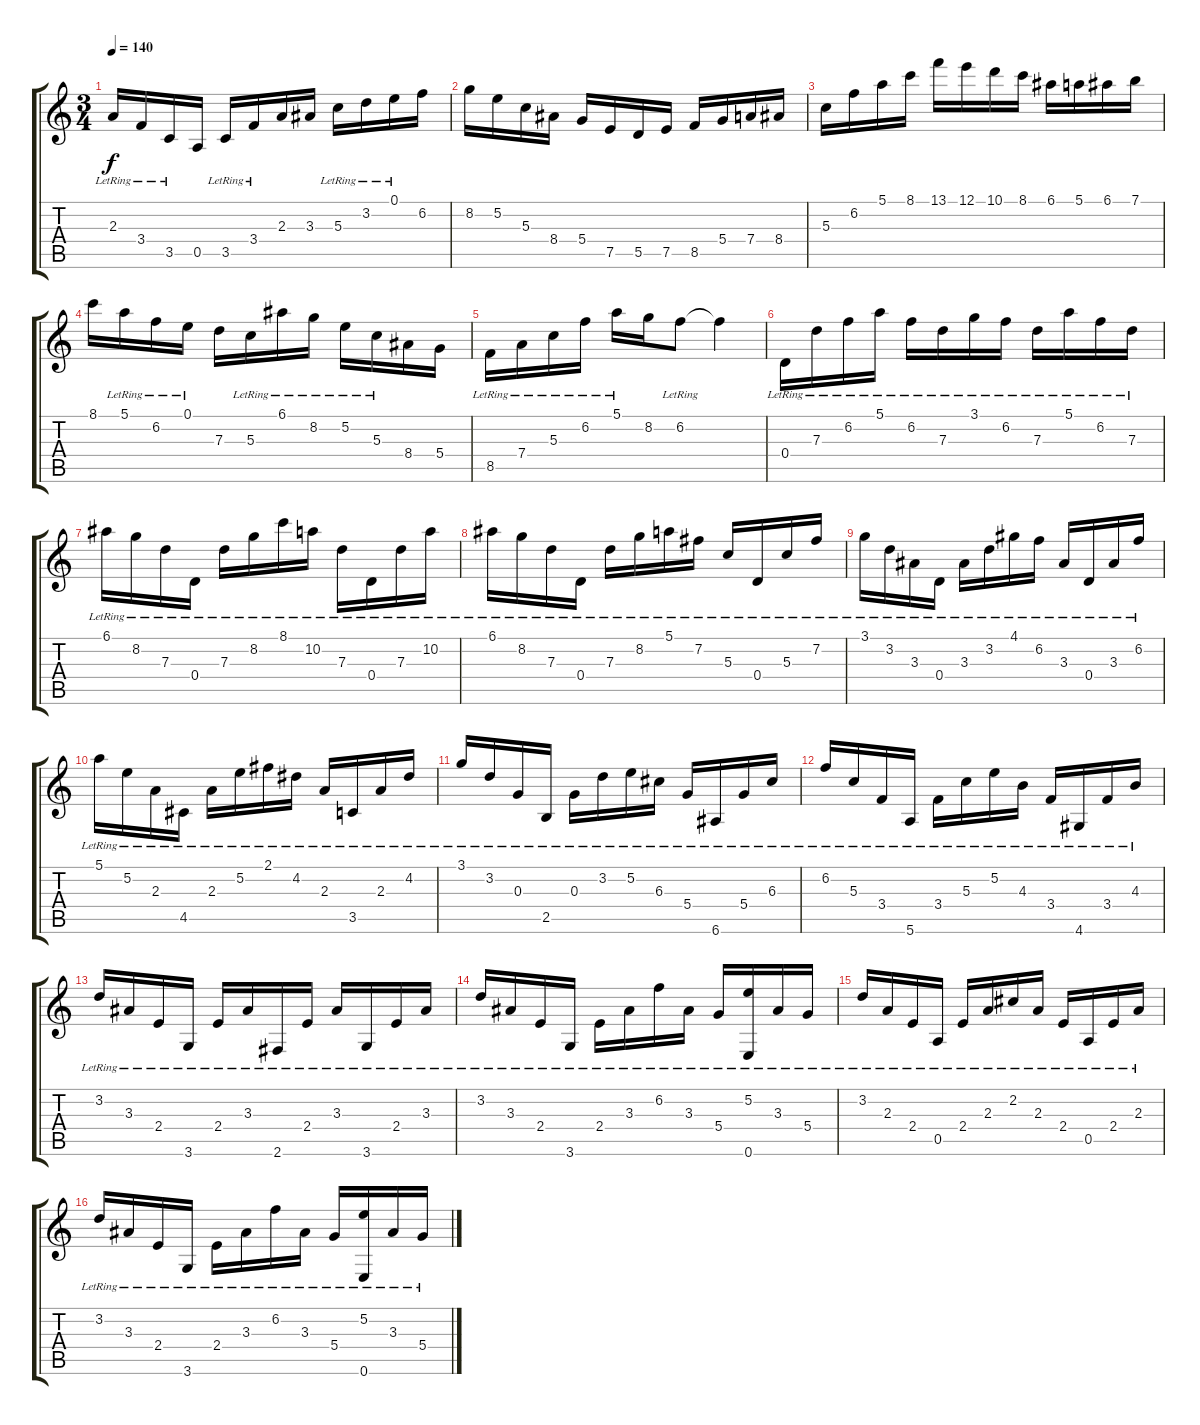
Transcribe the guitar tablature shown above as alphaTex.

\track "" {instrument acousticguitarnylon}
\staff {score tabs}
\tuning (E4 B3 G3 D3 A2 E2) {hide}
\ts (3 4)
\tempo 140
\clef g2
\ks c
2.3{lr}.16{dy f} 3.4{lr}.16 3.5{lr}.16 0.5.16 3.5{lr}.16 3.4{lr}.16 2.3.16 3.3.16 5.3{lr}.16 3.2{lr}.16 0.1{lr}.16 6.2.16 |
8.2.16 5.2.16 5.3.16 8.4.16 5.4.16 7.5.16 5.5.16 7.5.16 8.5.16 5.4.16 7.4.16 8.4.16 |
5.3.16 6.2.16 5.1.16 8.1.16 13.1.16 12.1.16 10.1.16 8.1.16 6.1.16 5.1.16 6.1.16 7.1.16 |
8.1.16 5.1{lr}.16 6.2{lr}.16 0.1{lr}.16 7.3.16 5.3{lr}.16 6.1{lr}.16 8.2{lr}.16 5.2{lr}.16 5.3{lr}.16 8.4.16 5.4.16 |
8.5{lr}.16 7.4{lr}.16 5.3{lr}.16 6.2{lr}.16 5.1{lr}.16 8.2.16 6.2{lr}.8 6.2{t}.4 |
0.4{lr}.16 7.3{lr}.16 6.2{lr}.16 5.1{lr}.16 6.2{lr}.16 7.3{lr}.16 3.1{lr}.16 6.2{lr}.16 7.3{lr}.16 5.1{lr}.16 6.2{lr}.16 7.3{lr}.16 |
6.1{lr}.16 8.2{lr}.16 7.3{lr}.16 0.4{lr}.16 7.3{lr}.16 8.2{lr}.16 8.1{lr}.16 10.2{lr}.16 7.3{lr}.16 0.4{lr}.16 7.3{lr}.16 10.2{lr}.16 |
6.1{lr}.16 8.2{lr}.16 7.3{lr}.16 0.4{lr}.16 7.3{lr}.16 8.2{lr}.16 5.1{lr}.16 7.2{lr}.16 5.3{lr}.16 0.4{lr}.16 5.3{lr}.16 7.2{lr}.16 |
3.1{lr}.16 3.2{lr}.16 3.3{lr}.16 0.4{lr}.16 3.3{lr}.16 3.2{lr}.16 4.1{lr}.16 6.2{lr}.16 3.3{lr}.16 0.4{lr}.16 3.3{lr}.16 6.2{lr}.16 |
5.1{lr}.16 5.2{lr}.16 2.3{lr}.16 4.5{lr}.16 2.3{lr}.16 5.2{lr}.16 2.1{lr}.16 4.2{lr}.16 2.3{lr}.16 3.5{lr}.16 2.3{lr}.16 4.2{lr}.16 |
3.1{lr}.16 3.2{lr}.16 0.3{lr}.16 2.5{lr}.16 0.3{lr}.16 3.2{lr}.16 5.2{lr}.16 6.3{lr}.16 5.4{lr}.16 6.6{lr}.16 5.4{lr}.16 6.3{lr}.16 |
6.2{lr}.16 5.3{lr}.16 3.4{lr}.16 5.6{lr}.16 3.4{lr}.16 5.3{lr}.16 5.2{lr}.16 4.3{lr}.16 3.4{lr}.16 4.6{lr}.16 3.4{lr}.16 4.3{lr}.16 |
3.2{lr}.16 3.3{lr}.16 2.4{lr}.16 3.6{lr}.16 2.4{lr}.16 3.3{lr}.16 2.6{lr}.16 2.4{lr}.16 3.3{lr}.16 3.6{lr}.16 2.4{lr}.16 3.3{lr}.16 |
3.2{lr}.16 3.3{lr}.16 2.4{lr}.16 3.6{lr}.16 2.4{lr}.16 3.3{lr}.16 6.2{lr}.16 3.3{lr}.16 5.4{lr}.16 (5.2{lr} 0.6{lr}).16 3.3{lr}.16 5.4{lr}.16 |
3.2{lr}.16 2.3{lr}.16 2.4{lr}.16 0.5{lr}.16 2.4{lr}.16 2.3{lr}.16 2.2{lr}.16 2.3{lr}.16 2.4{lr}.16 0.5{lr}.16 2.4{lr}.16 2.3{lr}.16 |
3.2{lr}.16 3.3{lr}.16 2.4{lr}.16 3.6{lr}.16 2.4{lr}.16 3.3{lr}.16 6.2{lr}.16 3.3{lr}.16 5.4{lr}.16 (5.2{lr} 0.6{lr}).16 3.3{lr}.16 5.4{lr}.16
